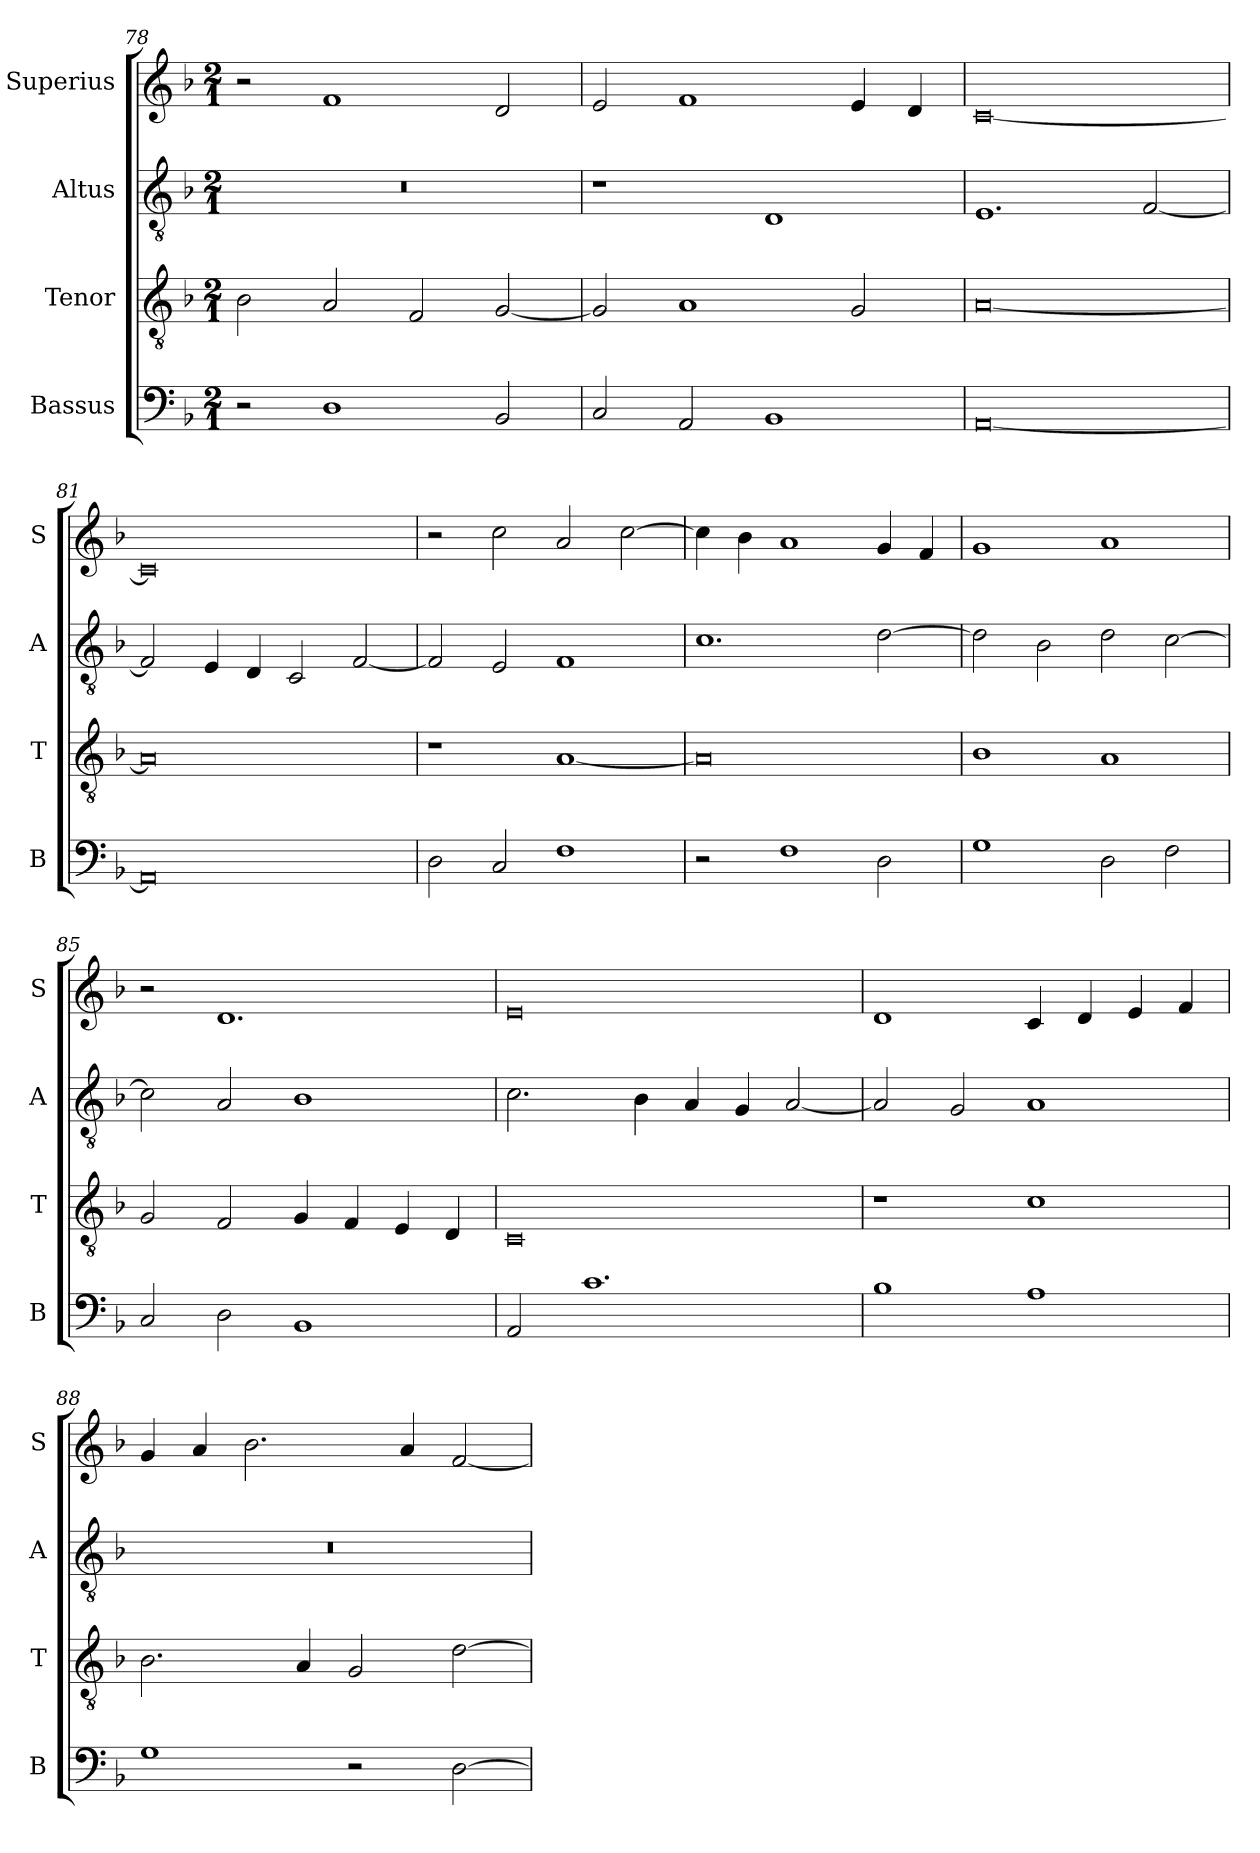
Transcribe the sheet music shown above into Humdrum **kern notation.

**kern	**kern	**kern	**kern
*part4	*part3	*part2	*part1
*staff4	*staff3	*staff2	*staff1
*I"Bassus	*I"Tenor	*I"Altus	*I"Superius
*I'B	*I'T	*I'A	*I'S
*clefF4	*clefGv2	*clefGv2	*clefG2
*k[b-]	*k[b-]	*k[b-]	*k[b-]
*M2/1	*M2/1	*M2/1	*M2/1
=78	=78	=78	=78
2r	2B-\	0r	2r
1D	2A/	.	1f
.	2F/	.	.
2BB-/	[2G/	.	2d/
=79	=79	=79	=79
2C/	2G/]	1r	2e/
2AA/	1A	.	1f
1BB-	.	1D	.
.	2G/	.	4e/
.	.	.	4d/
=80	=80	=80	=80
[0AA	[0A	1.E	[0c
.	.	[2F/	.
=81	=81	=81	=81
0AA]	0A]	2F/]	0c]
.	.	4E/	.
.	.	4D/	.
.	.	2C/	.
.	.	[2F/	.
=82	=82	=82	=82
2D\	1r	2F/]	2r
2C/	.	2E/	2cc\
1F	[1A	1F	2a/
.	.	.	[2cc\
=83	=83	=83	=83
2r	0A]	1.c	4cc\]
.	.	.	4b-\
1F	.	.	1a
2D\	.	[2d\	4g/
.	.	.	4f/
=84	=84	=84	=84
1G	1B-	2d\]	1g
.	.	2B-\	.
2D\	1A	2d\	1a
2F\	.	[2c\	.
=85	=85	=85	=85
2C/	2G/	2c\]	2r
2D\	2F/	2A/	1.d
1BB-	4G/	1B-	.
.	4F/	.	.
.	4E/	.	.
.	4D/	.	.
=86	=86	=86	=86
2AA/	0C	2.c\	0e
1.c	.	.	.
.	.	4B-\	.
.	.	4A/	.
.	.	4G/	.
.	.	[2A/	.
=87	=87	=87	=87
1B-	1r	2A/]	1d
.	.	2G/	.
1A	1c	1A	4c/
.	.	.	4d/
.	.	.	4e/
.	.	.	4f/
=88	=88	=88	=88
1G	2.B-\	0r	4g/
.	.	.	4a/
.	.	.	2.b-\
.	4A/	.	.
2r	2G/	.	.
.	.	.	4a/
[2D\	[2d\	.	[2f/
=	=	=	=
*-	*-	*-	*-
